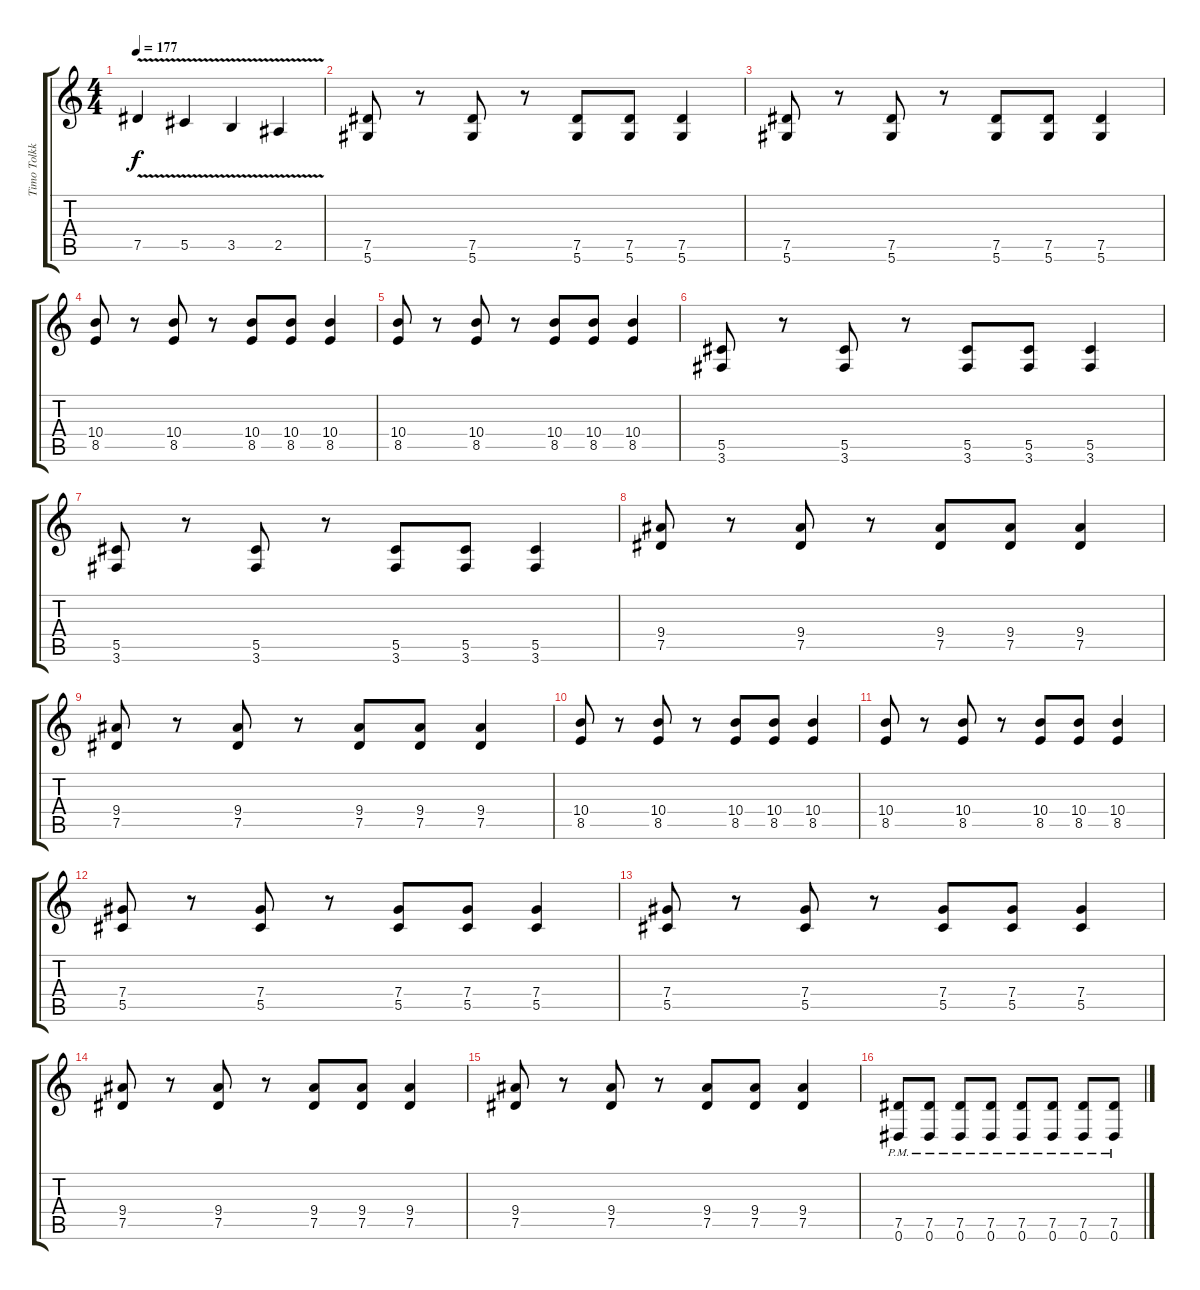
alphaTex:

\track ("Timo Tolkki 2" "Timo Tolkk") {instrument distortionguitar}
\staff {score tabs}
\tuning (Eb4 Bb3 Gb3 Db3 Ab2 Eb2) {hide}
\ts (4 4)
\tempo 177
\clef g2
\ks c
7.5{v}.4{dy f} 5.5{v}.4 3.5{v}.4 2.5{v}.4 |
(7.5 5.6).8 r.8 (7.5 5.6).8 r.8 (7.5 5.6).8 (7.5 5.6).8 (7.5 5.6).4 |
(7.5 5.6).8 r.8 (7.5 5.6).8 r.8 (7.5 5.6).8 (7.5 5.6).8 (7.5 5.6).4 |
(10.4 8.5).8 r.8 (10.4 8.5).8 r.8 (10.4 8.5).8 (10.4 8.5).8 (10.4 8.5).4 |
(10.4 8.5).8 r.8 (10.4 8.5).8 r.8 (10.4 8.5).8 (10.4 8.5).8 (10.4 8.5).4 |
(5.5 3.6).8 r.8 (5.5 3.6).8 r.8 (5.5 3.6).8 (5.5 3.6).8 (5.5 3.6).4 |
(5.5 3.6).8 r.8 (5.5 3.6).8 r.8 (5.5 3.6).8 (5.5 3.6).8 (5.5 3.6).4 |
(9.4 7.5).8 r.8 (9.4 7.5).8 r.8 (9.4 7.5).8 (9.4 7.5).8 (9.4 7.5).4 |
(9.4 7.5).8 r.8 (9.4 7.5).8 r.8 (9.4 7.5).8 (9.4 7.5).8 (9.4 7.5).4 |
(10.4 8.5).8 r.8 (10.4 8.5).8 r.8 (10.4 8.5).8 (10.4 8.5).8 (10.4 8.5).4 |
(10.4 8.5).8 r.8 (10.4 8.5).8 r.8 (10.4 8.5).8 (10.4 8.5).8 (10.4 8.5).4 |
(7.4 5.5).8 r.8 (7.4 5.5).8 r.8 (7.4 5.5).8 (7.4 5.5).8 (7.4 5.5).4 |
(7.4 5.5).8 r.8 (7.4 5.5).8 r.8 (7.4 5.5).8 (7.4 5.5).8 (7.4 5.5).4 |
(9.4 7.5).8 r.8 (9.4 7.5).8 r.8 (9.4 7.5).8 (9.4 7.5).8 (9.4 7.5).4 |
(9.4 7.5).8 r.8 (9.4 7.5).8 r.8 (9.4 7.5).8 (9.4 7.5).8 (9.4 7.5).4 |
(7.5{pm} 0.6{pm}).8 (7.5{pm} 0.6{pm}).8 (7.5{pm} 0.6{pm}).8 (7.5{pm} 0.6{pm}).8 (7.5{pm} 0.6{pm}).8 (7.5{pm} 0.6{pm}).8 (7.5{pm} 0.6{pm}).8 (7.5{pm} 0.6{pm}).8
